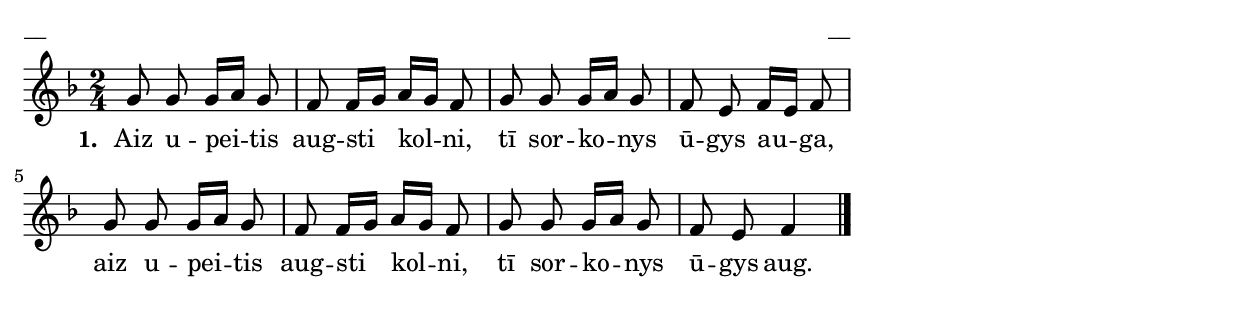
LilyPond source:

\version "2.13.18"

\paper {
line-width = 14\cm
left-margin = 0.4\cm
between-system-padding = 0.1\cm
between-system-space = 0.1\cm
}
% SBTZK, p.75
\layout {
indent = #0
ragged-last = ##f
}


voiceA = \relative c' {
\clef "treble"
\key f \major
\time 2/4
g'8 g g16 [a] g8 | f f16 [g] a [g] f8 | g g g16 [a] g8 | f e f16 [e] f8 |
g g g16 [a] g8 | f f16 [g] a [g] f8 | g g g16 [a] g8 | f e f4 \bar"|."
}

lyricA = \lyricmode {
\set stanza = "1. "
Aiz u -- pei -- tis aug -- sti kol -- ni, tī sor -- ko -- nys ū -- gys au -- ga,
aiz u -- pei -- tis aug -- sti kol -- ni, tī sor -- ko -- nys ū -- gys aug.
}


fullScore = <<
%\new ChordNames { \chordsA }
\new Staff {
<<
\new Voice = "voiceA" { \oneVoice \autoBeamOff \voiceA }
\lyricsto "voiceA" \new Lyrics  \lyricA
%\new Voice = "voiceB" { \voiceTwo \autoBeamOff \voiceB }
>>
}
>>



\score {
\fullScore
\header { piece = "__" opus = "__" }
}
\markup { \with-color #(x11-color 'white) \sans \smaller "__" }
\score {
\unfoldRepeats
\fullScore
\midi {
\context { \Staff \remove "Staff_performer" }
\context { \Voice \consists "Staff_performer" }
}
}


